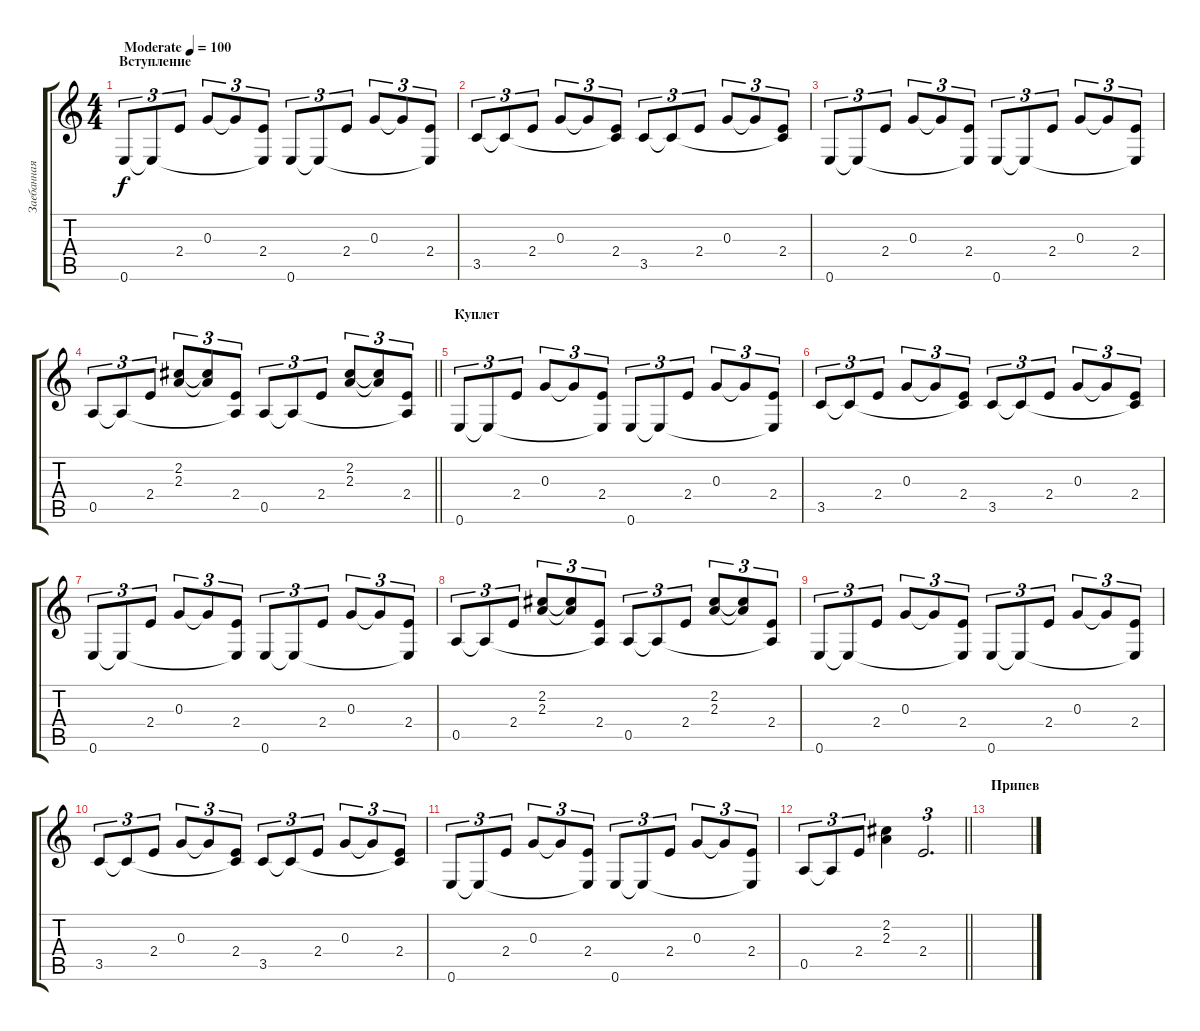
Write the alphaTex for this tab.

\track ("Заебанная акустика" "Заебанная ") {instrument acousticguitarsteel}
\staff {score tabs}
\tuning (E4 B3 G3 D3 A2 E2) {hide}
\ts (4 4)
\section ("" "Вступление")
\tempo (100 "Moderate")
\clef g2
\ks c
0.6.8{tu (3 2) dy f instrument acousticguitarsteel} 0.6{t}.8{tu (3 2)} 2.4.8{tu (3 2)} 0.3.8{tu (3 2)} 0.3{t}.8{tu (3 2)} (2.4 0.6{t}).8{tu (3 2)} 0.6.8{tu (3 2)} 0.6{t}.8{tu (3 2)} 2.4.8{tu (3 2)} 0.3.8{tu (3 2)} 0.3{t}.8{tu (3 2)} (2.4 0.6{t}).8{tu (3 2)} |
3.5.8{tu (3 2)} 3.5{t}.8{tu (3 2)} 2.4.8{tu (3 2)} 0.3.8{tu (3 2)} 0.3{t}.8{tu (3 2)} (2.4 3.5{t}).8{tu (3 2)} 3.5.8{tu (3 2)} 3.5{t}.8{tu (3 2)} 2.4.8{tu (3 2)} 0.3.8{tu (3 2)} 0.3{t}.8{tu (3 2)} (2.4 3.5{t}).8{tu (3 2)} |
0.6.8{tu (3 2)} 0.6{t}.8{tu (3 2)} 2.4.8{tu (3 2)} 0.3.8{tu (3 2)} 0.3{t}.8{tu (3 2)} (2.4 0.6{t}).8{tu (3 2)} 0.6.8{tu (3 2)} 0.6{t}.8{tu (3 2)} 2.4.8{tu (3 2)} 0.3.8{tu (3 2)} 0.3{t}.8{tu (3 2)} (2.4 0.6{t}).8{tu (3 2)} |
\barLineRight lightlight
0.5.8{tu (3 2)} 0.5{t}.8{tu (3 2)} 2.4.8{tu (3 2)} (2.2 2.3).8{tu (3 2)} (2.2{t} 2.3{t}).8{tu (3 2)} (2.4 0.5{t}).8{tu (3 2)} 0.5.8{tu (3 2)} 0.5{t}.8{tu (3 2)} 2.4.8{tu (3 2)} (2.2 2.3).8{tu (3 2)} (2.2{t} 2.3{t}).8{tu (3 2)} (2.4 0.5{t}).8{tu (3 2)} |
\section ("" "Куплет")
0.6.8{tu (3 2)} 0.6{t}.8{tu (3 2)} 2.4.8{tu (3 2)} 0.3.8{tu (3 2)} 0.3{t}.8{tu (3 2)} (2.4 0.6{t}).8{tu (3 2)} 0.6.8{tu (3 2)} 0.6{t}.8{tu (3 2)} 2.4.8{tu (3 2)} 0.3.8{tu (3 2)} 0.3{t}.8{tu (3 2)} (2.4 0.6{t}).8{tu (3 2)} |
3.5.8{tu (3 2)} 3.5{t}.8{tu (3 2)} 2.4.8{tu (3 2)} 0.3.8{tu (3 2)} 0.3{t}.8{tu (3 2)} (2.4 3.5{t}).8{tu (3 2)} 3.5.8{tu (3 2)} 3.5{t}.8{tu (3 2)} 2.4.8{tu (3 2)} 0.3.8{tu (3 2)} 0.3{t}.8{tu (3 2)} (2.4 3.5{t}).8{tu (3 2)} |
0.6.8{tu (3 2)} 0.6{t}.8{tu (3 2)} 2.4.8{tu (3 2)} 0.3.8{tu (3 2)} 0.3{t}.8{tu (3 2)} (2.4 0.6{t}).8{tu (3 2)} 0.6.8{tu (3 2)} 0.6{t}.8{tu (3 2)} 2.4.8{tu (3 2)} 0.3.8{tu (3 2)} 0.3{t}.8{tu (3 2)} (2.4 0.6{t}).8{tu (3 2)} |
0.5.8{tu (3 2)} 0.5{t}.8{tu (3 2)} 2.4.8{tu (3 2)} (2.2 2.3).8{tu (3 2)} (2.2{t} 2.3{t}).8{tu (3 2)} (2.4 0.5{t}).8{tu (3 2)} 0.5.8{tu (3 2)} 0.5{t}.8{tu (3 2)} 2.4.8{tu (3 2)} (2.2 2.3).8{tu (3 2)} (2.2{t} 2.3{t}).8{tu (3 2)} (2.4 0.5{t}).8{tu (3 2)} |
0.6.8{tu (3 2)} 0.6{t}.8{tu (3 2)} 2.4.8{tu (3 2)} 0.3.8{tu (3 2)} 0.3{t}.8{tu (3 2)} (2.4 0.6{t}).8{tu (3 2)} 0.6.8{tu (3 2)} 0.6{t}.8{tu (3 2)} 2.4.8{tu (3 2)} 0.3.8{tu (3 2)} 0.3{t}.8{tu (3 2)} (2.4 0.6{t}).8{tu (3 2)} |
3.5.8{tu (3 2)} 3.5{t}.8{tu (3 2)} 2.4.8{tu (3 2)} 0.3.8{tu (3 2)} 0.3{t}.8{tu (3 2)} (2.4 3.5{t}).8{tu (3 2)} 3.5.8{tu (3 2)} 3.5{t}.8{tu (3 2)} 2.4.8{tu (3 2)} 0.3.8{tu (3 2)} 0.3{t}.8{tu (3 2)} (2.4 3.5{t}).8{tu (3 2)} |
0.6.8{tu (3 2)} 0.6{t}.8{tu (3 2)} 2.4.8{tu (3 2)} 0.3.8{tu (3 2)} 0.3{t}.8{tu (3 2)} (2.4 0.6{t}).8{tu (3 2)} 0.6.8{tu (3 2)} 0.6{t}.8{tu (3 2)} 2.4.8{tu (3 2)} 0.3.8{tu (3 2)} 0.3{t}.8{tu (3 2)} (2.4 0.6{t}).8{tu (3 2)} |
\barLineRight lightlight
0.5.8{tu (3 2)} 0.5{t}.8{tu (3 2)} 2.4.8{tu (3 2)} (2.2 2.3).4 2.4.2{d tu (3 2)} |
\section ("" "Припев")
